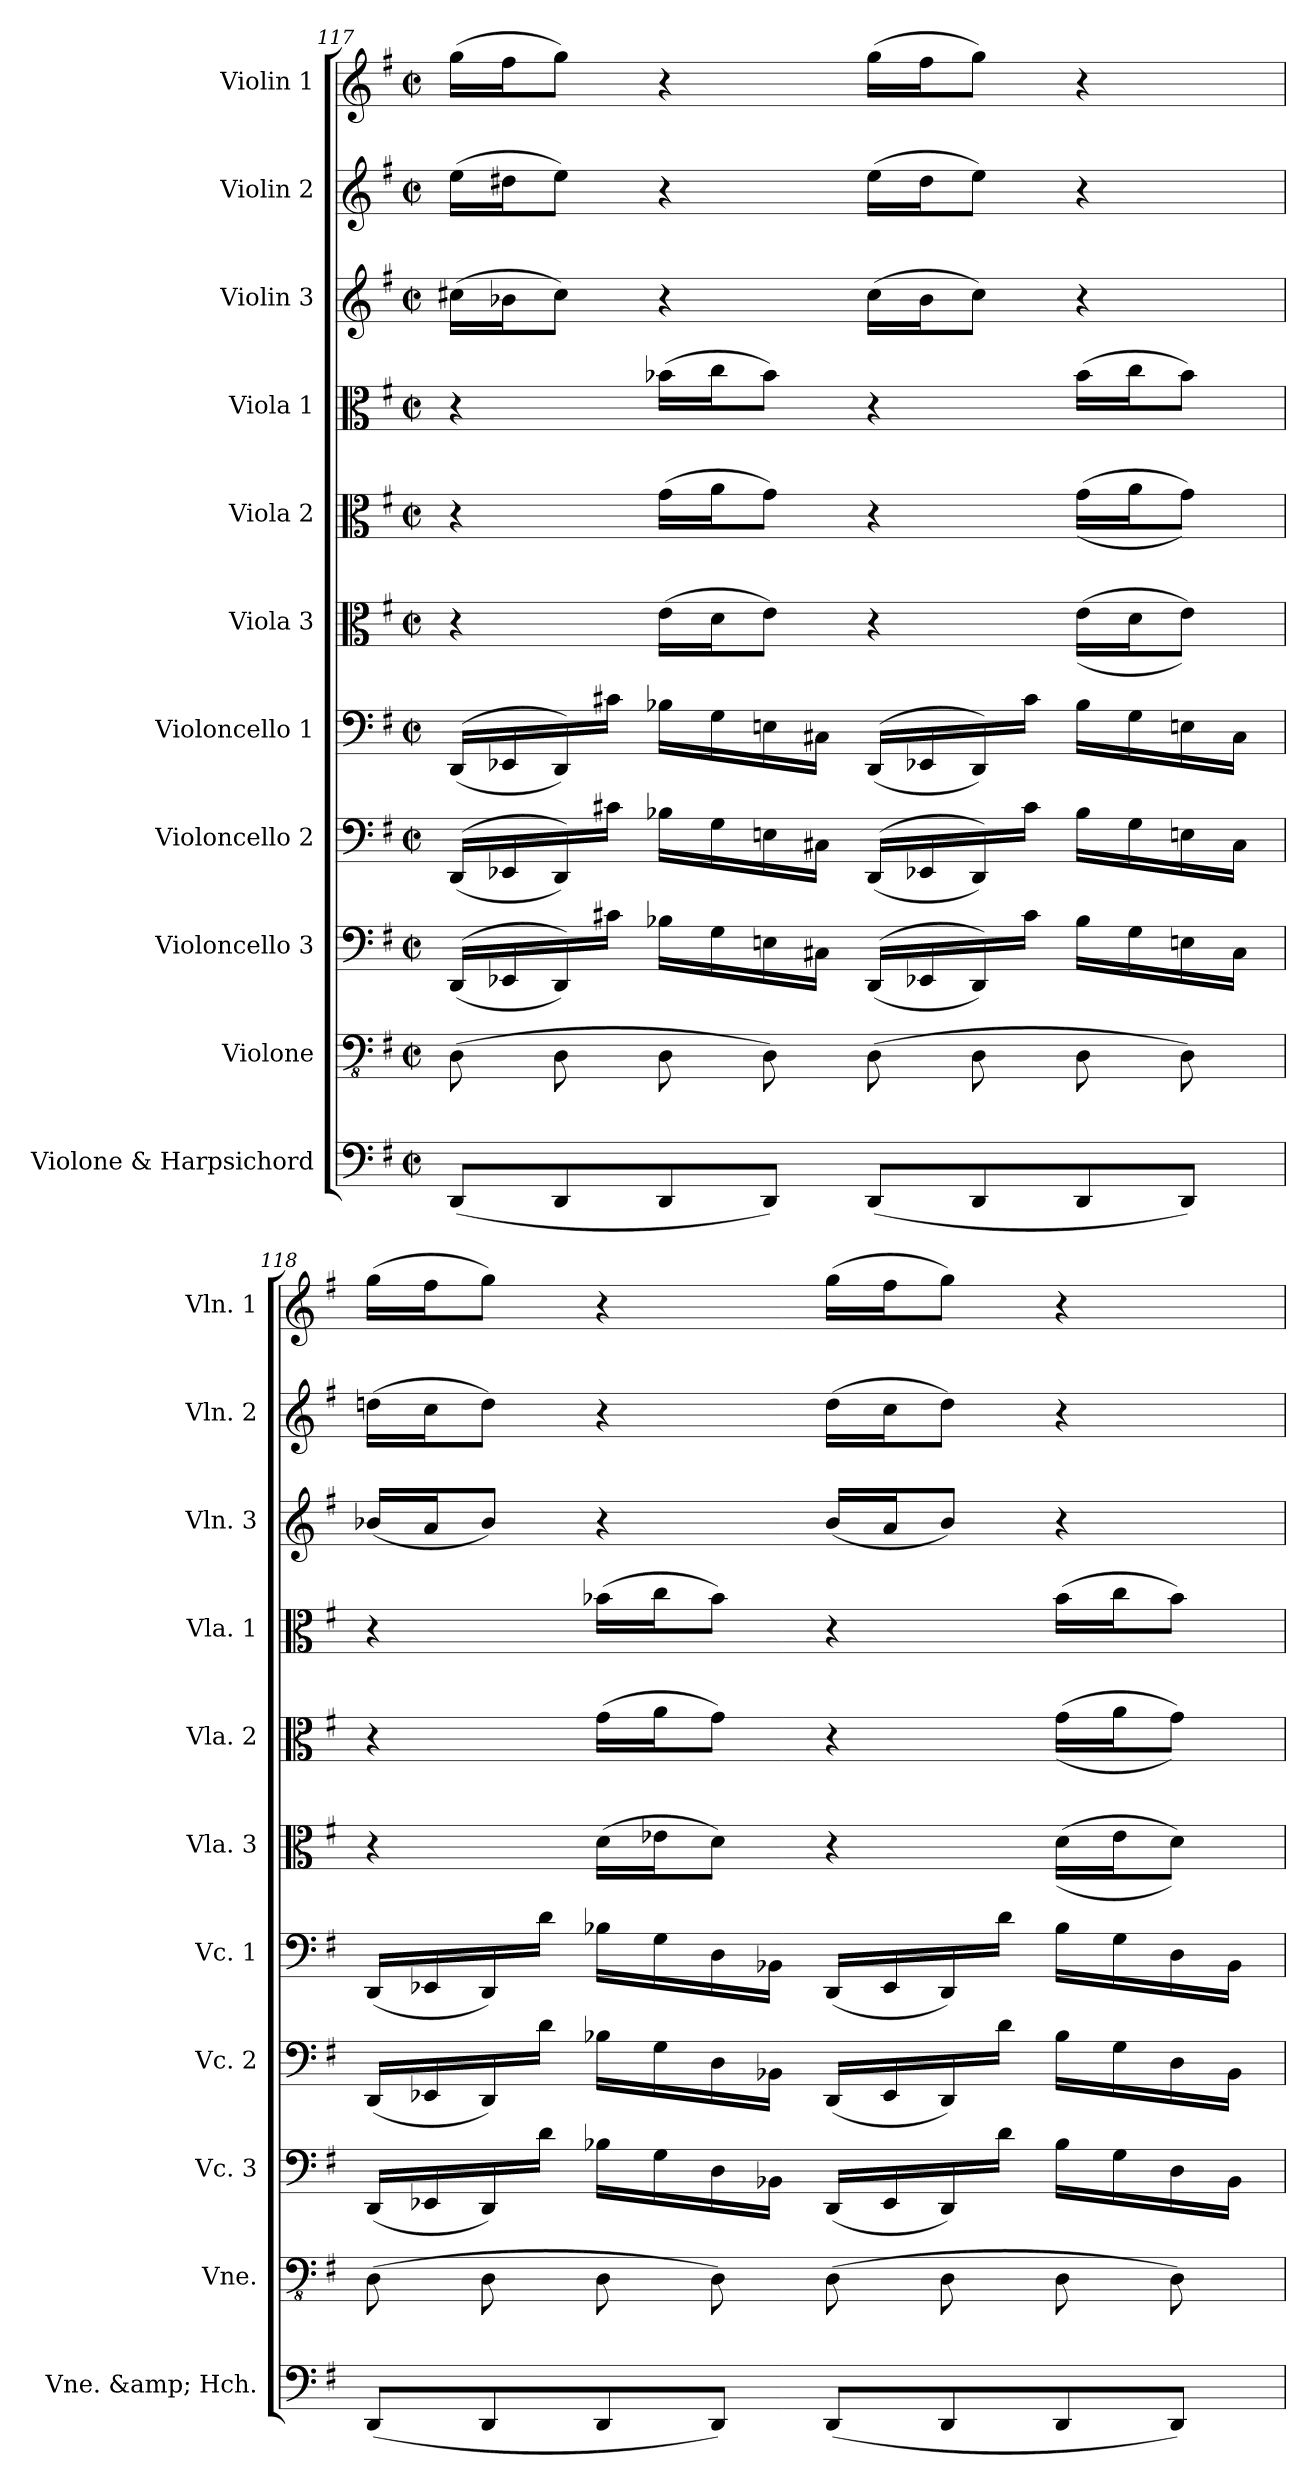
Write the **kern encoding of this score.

**kern	**kern	**kern	**kern	**kern	**kern	**kern	**kern	**kern	**kern	**kern
*part11	*part10	*part9	*part8	*part7	*part6	*part5	*part4	*part3	*part2	*part1
*staff11	*staff10	*staff9	*staff8	*staff7	*staff6	*staff5	*staff4	*staff3	*staff2	*staff1
*I"Violone &amp; Harpsichord	*I"Violone	*I"Violoncello 3	*I"Violoncello 2	*I"Violoncello 1	*I"Viola 3	*I"Viola 2	*I"Viola 1	*I"Violin 3	*I"Violin 2	*I"Violin 1
*I'Vne. &amp; Hch.	*I'Vne.	*I'Vc. 3	*I'Vc. 2	*I'Vc. 1	*I'Vla. 3	*I'Vla. 2	*I'Vla. 1	*I'Vln. 3	*I'Vln. 2	*I'Vln. 1
*clefF4	*clefFv4	*clefF4	*clefF4	*clefF4	*clefC3	*clefC3	*clefC3	*clefG2	*clefG2	*clefG2
*	*ITrd7c12	*	*	*	*	*	*	*	*	*
*k[f#]	*k[f#]	*k[f#]	*k[f#]	*k[f#]	*k[f#]	*k[f#]	*k[f#]	*k[f#]	*k[f#]	*k[f#]
*M4/4	*M4/4	*M4/4	*M4/4	*M4/4	*M4/4	*M4/4	*M4/4	*M4/4	*M4/4	*M4/4
*met(c|)	*met(c|)	*met(c|)	*met(c|)	*met(c|)	*met(c|)	*met(c|)	*met(c|)	*met(c|)	*met(c|)	*met(c|)
=117	=117	=117	=117	=117	=117	=117	=117	=117	=117	=117
(8DD/L	(8DDD	((16DD/LL	((16DD/LL	((16DD/LL	4r	4r	4r	(16cc#X\LL	(16ee\LL	(16gg\LL
.	.	16EE-X/	16EE-X/	16EE-X/	.	.	.	16b-X\J	16dd#X\J	16ff#\J
8DD/	8DDD	16DD/))	16DD/))	16DD/))	.	.	.	8cc#\J)	8ee\J)	8gg\J)
.	.	16c#X\JJ	16c#X\JJ	16c#X\JJ	.	.	.	.	.	.
8DD/	8DDD	16B-X\LL	16B-X\LL	16B-X\LL	(16e\LL	(16g\LL	(16b-X\LL	4r	4r	4r
.	.	16G\	16G\	16G\	16d\J	16a\J	16cc\J	.	.	.
8DD/J)	8DDD)	16En\	16En\	16En\	8e\J)	8g\J)	8b-\J)	.	.	.
.	.	16C#X\JJ	16C#X\JJ	16C#X\JJ	.	.	.	.	.	.
(8DD/L	(8DDD	((16DD/LL	((16DD/LL	((16DD/LL	4r	4r	4r	(16cc#\LL	(16ee\LL	(16gg\LL
.	.	16EE-X/	16EE-X/	16EE-X/	.	.	.	16b-\J	16dd#\J	16ff#\J
8DD/	8DDD	16DD/))	16DD/))	16DD/))	.	.	.	8cc#\J)	8ee\J)	8gg\J)
.	.	16c#\JJ	16c#\JJ	16c#\JJ	.	.	.	.	.	.
8DD/	8DDD	16B-\LL	16B-\LL	16B-\LL	((16e\LL	((16g\LL	(16b-\LL	4r	4r	4r
.	.	16G\	16G\	16G\	16d\J	16a\J	16cc\J	.	.	.
8DD/J)	8DDD)	16En\	16En\	16En\	8e\J))	8g\J))	8b-\J)	.	.	.
.	.	16C#\JJ	16C#\JJ	16C#\JJ	.	.	.	.	.	.
!!LO:LB:g=z
=118	=118	=118	=118	=118	=118	=118	=118	=118	=118	=118
(8DD/L	(8DDD	(16DD/LL	(16DD/LL	(16DD/LL	4r	4r	4r	(16b-X/LL	(16ddn\LL	(16gg\LL
.	.	16EE-X/	16EE-X/	16EE-X/	.	.	.	16a/J	16cc\J	16ff#\J
8DD/	8DDD	16DD/)	16DD/)	16DD/)	.	.	.	8b-/J)	8dd\J)	8gg\J)
.	.	16d\JJ	16d\JJ	16d\JJ	.	.	.	.	.	.
8DD/	8DDD	16B-X\LL	16B-X\LL	16B-X\LL	(16d\LL	(16g\LL	(16b-X\LL	4r	4r	4r
.	.	16G\	16G\	16G\	16e-X\J	16a\J	16cc\J	.	.	.
8DD/J)	8DDD)	16D\	16D\	16D\	8d\J)	8g\J)	8b-\J)	.	.	.
.	.	16BB-X\JJ	16BB-X\JJ	16BB-X\JJ	.	.	.	.	.	.
(8DD/L	(8DDD	(16DD/LL	(16DD/LL	(16DD/LL	4r	4r	4r	(16b-/LL	(16dd\LL	(16gg\LL
.	.	16EE-/	16EE-/	16EE-/	.	.	.	16a/J	16cc\J	16ff#\J
8DD/	8DDD	16DD/)	16DD/)	16DD/)	.	.	.	8b-/J)	8dd\J)	8gg\J)
.	.	16d\JJ	16d\JJ	16d\JJ	.	.	.	.	.	.
8DD/	8DDD	16B-\LL	16B-\LL	16B-\LL	((16d\LL	((16g\LL	(16b-\LL	4r	4r	4r
.	.	16G\	16G\	16G\	16e-\J	16a\J	16cc\J	.	.	.
8DD/J)	8DDD)	16D\	16D\	16D\	8d\J))	8g\J))	8b-\J)	.	.	.
.	.	16BB-\JJ	16BB-\JJ	16BB-\JJ	.	.	.	.	.	.
=	=	=	=	=	=	=	=	=	=	=
*-	*-	*-	*-	*-	*-	*-	*-	*-	*-	*-
